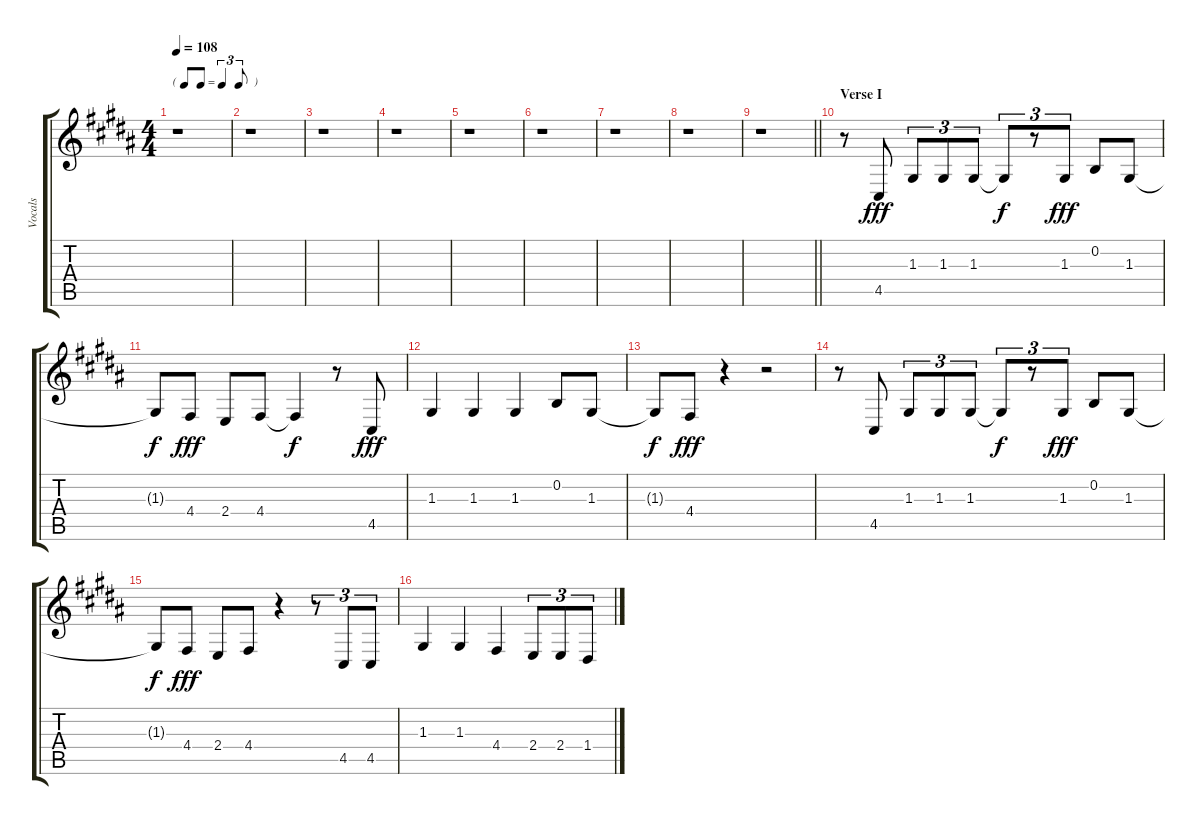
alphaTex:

\track ("Vocals" "Vocals") {instrument lead6voice}
\staff {score tabs}
\tuning (E4 B3 G3 D3 A2 E2) {hide}
\ts (4 4)
\tf triplet8th
\tempo 108
\clef g2
\ks b
r.1{dy fff instrument lead6voice} |
r.1 |
r.1 |
r.1 |
r.1 |
r.1 |
r.1 |
r.1 |
\barLineRight lightlight
r.1 |
\section ("" "Verse I")
r.8 4.5.8 1.3.8{tu (3 2)} 1.3.8{tu (3 2)} 1.3.8{tu (3 2)} 1.3{t}.8{tu (3 2) dy f} r.8{tu (3 2)} 1.3.8{tu (3 2) dy fff} 0.2.8 1.3.8 |
1.3{t}.8{dy f} 4.4.8{dy fff} 2.4.8 4.4.8 4.4{t}.4{dy f} r.8 4.5.8{dy fff} |
1.3.4 1.3.4 1.3.4 0.2.8 1.3.8 |
1.3{t}.8{dy f} 4.4.8{dy fff} r.4 r.2 |
r.8 4.5.8 1.3.8{tu (3 2)} 1.3.8{tu (3 2)} 1.3.8{tu (3 2)} 1.3{t}.8{tu (3 2) dy f} r.8{tu (3 2)} 1.3.8{tu (3 2) dy fff} 0.2.8 1.3.8 |
1.3{t}.8{dy f} 4.4.8{dy fff} 2.4.8 4.4.8 r.4 r.8{tu (3 2)} 4.5.8{tu (3 2)} 4.5.8{tu (3 2)} |
1.3.4 1.3.4 4.4.4 2.4.8{tu (3 2)} 2.4.8{tu (3 2)} 1.4.8{tu (3 2)}
